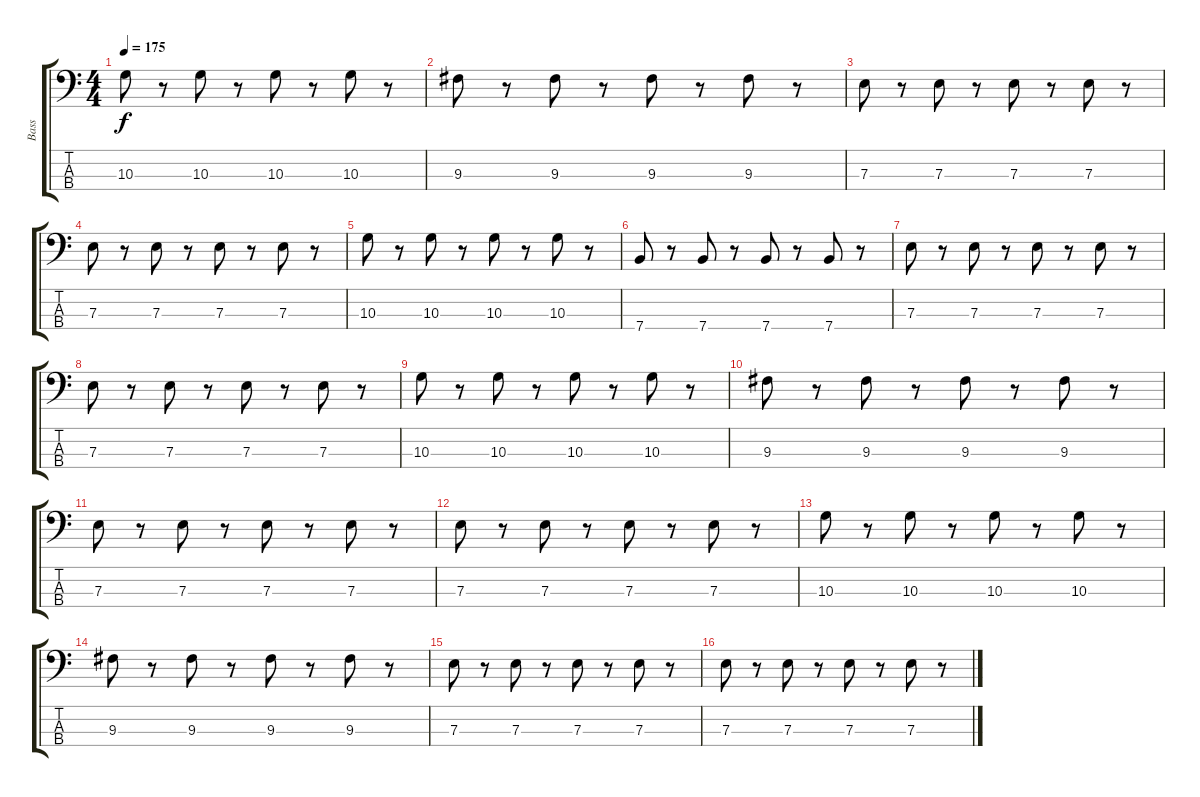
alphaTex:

\track ("Bass" "Bass") {instrument electricbassfinger}
\staff {score tabs}
\tuning (G2 D2 A1 E1) {hide}
\ts (4 4)
\tempo 175
\clef f4
\ks c
10.3.8{dy f} r.8 10.3.8 r.8 10.3.8 r.8 10.3.8 r.8 |
9.3.8 r.8 9.3.8 r.8 9.3.8 r.8 9.3.8 r.8 |
7.3.8 r.8 7.3.8 r.8 7.3.8 r.8 7.3.8 r.8 |
7.3.8 r.8 7.3.8 r.8 7.3.8 r.8 7.3.8 r.8 |
10.3.8 r.8 10.3.8 r.8 10.3.8 r.8 10.3.8 r.8 |
7.4.8 r.8 7.4.8 r.8 7.4.8 r.8 7.4.8 r.8 |
7.3.8 r.8 7.3.8 r.8 7.3.8 r.8 7.3.8 r.8 |
7.3.8 r.8 7.3.8 r.8 7.3.8 r.8 7.3.8 r.8 |
10.3.8 r.8 10.3.8 r.8 10.3.8 r.8 10.3.8 r.8 |
9.3.8 r.8 9.3.8 r.8 9.3.8 r.8 9.3.8 r.8 |
7.3.8 r.8 7.3.8 r.8 7.3.8 r.8 7.3.8 r.8 |
7.3.8 r.8 7.3.8 r.8 7.3.8 r.8 7.3.8 r.8 |
10.3.8 r.8 10.3.8 r.8 10.3.8 r.8 10.3.8 r.8 |
9.3.8 r.8 9.3.8 r.8 9.3.8 r.8 9.3.8 r.8 |
7.3.8 r.8 7.3.8 r.8 7.3.8 r.8 7.3.8 r.8 |
7.3.8 r.8 7.3.8 r.8 7.3.8 r.8 7.3.8 r.8
